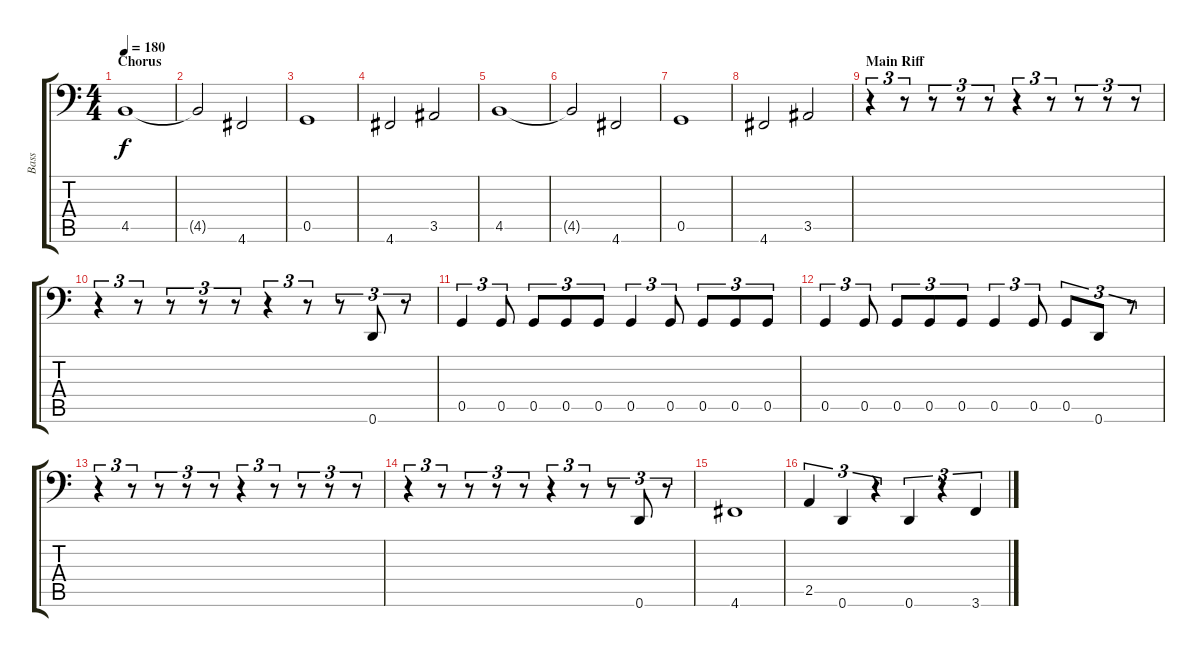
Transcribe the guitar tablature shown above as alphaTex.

\track ("Bass" "Bass") {instrument electricbasspick}
\staff {score tabs}
\tuning (D3 A2 F2 C2 G1 D1) {hide}
\ts (4 4)
\section ("" "Chorus")
\tempo 180
\clef f4
\ks c
4.5.1{dy f} |
4.5{t}.2 4.6.2 |
0.5.1 |
4.6.2 3.5.2 |
4.5.1 |
4.5{t}.2 4.6.2 |
0.5.1 |
4.6.2 3.5.2 |
\section ("" "Main Riff")
r.4{tu (3 2)} r.8{tu (3 2)} r.8{tu (3 2)} r.8{tu (3 2)} r.8{tu (3 2)} r.4{tu (3 2)} r.8{tu (3 2)} r.8{tu (3 2)} r.8{tu (3 2)} r.8{tu (3 2)} |
r.4{tu (3 2)} r.8{tu (3 2)} r.8{tu (3 2)} r.8{tu (3 2)} r.8{tu (3 2)} r.4{tu (3 2)} r.8{tu (3 2)} r.8{tu (3 2)} 0.6.8{tu (3 2)} r.8{tu (3 2)} |
0.5.4{tu (3 2)} 0.5.8{tu (3 2)} 0.5.8{tu (3 2)} 0.5.8{tu (3 2)} 0.5.8{tu (3 2)} 0.5.4{tu (3 2)} 0.5.8{tu (3 2)} 0.5.8{tu (3 2)} 0.5.8{tu (3 2)} 0.5.8{tu (3 2)} |
0.5.4{tu (3 2)} 0.5.8{tu (3 2)} 0.5.8{tu (3 2)} 0.5.8{tu (3 2)} 0.5.8{tu (3 2)} 0.5.4{tu (3 2)} 0.5.8{tu (3 2)} 0.5.8{tu (3 2)} 0.6.8{tu (3 2)} r.8{tu (3 2)} |
r.4{tu (3 2)} r.8{tu (3 2)} r.8{tu (3 2)} r.8{tu (3 2)} r.8{tu (3 2)} r.4{tu (3 2)} r.8{tu (3 2)} r.8{tu (3 2)} r.8{tu (3 2)} r.8{tu (3 2)} |
r.4{tu (3 2)} r.8{tu (3 2)} r.8{tu (3 2)} r.8{tu (3 2)} r.8{tu (3 2)} r.4{tu (3 2)} r.8{tu (3 2)} r.8{tu (3 2)} 0.6.8{tu (3 2)} r.8{tu (3 2)} |
4.6.1 |
2.5.4{tu (3 2)} 0.6.4{tu (3 2)} r.4{tu (3 2)} 0.6.4{tu (3 2)} r.4{tu (3 2)} 3.6.4{tu (3 2)}
